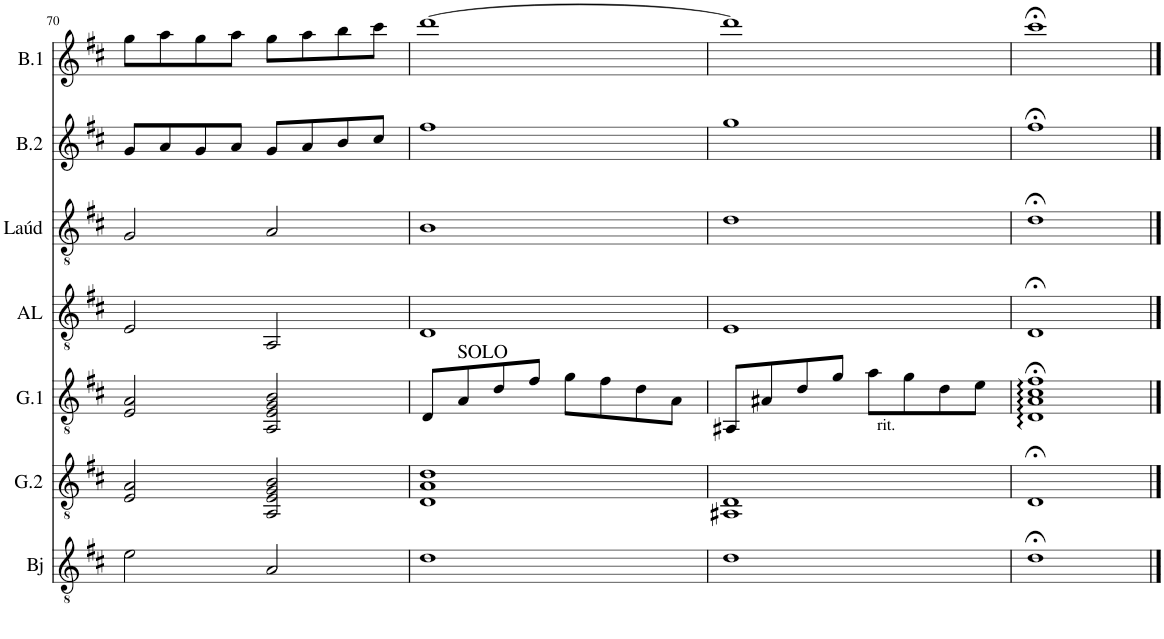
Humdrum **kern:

**kern	**kern	**kern	**harte	**kern	**kern	**kern	**kern
*part7	*part6	*part5	*part5	*part4	*part3	*part2	*part1
*staff7	*staff6	*staff5	*	*staff4	*staff3	*staff2	*staff1
*I"Bajo	*I"Guitarra 2	*I"Guitarra 1	*	*I"Archilaúd	*I"Laúd	*I"Bandurria 2	*I"Bandurria 1
*I'Bj	*I'G.2	*I'G.1	*	*I'AL	*I'Laúd	*I'B.2	*I'B.1
!!LO:PB:g=z
*clefGv2	*clefGv2	*clefGv2	*	*clefGv2	*clefGv2	*clefG2	*clefG2
*Trd7c12	*	*	*	*	*	*	*
*k[f#c#]	*k[f#c#]	*k[f#c#]	*	*k[f#c#]	*k[f#c#]	*k[f#c#]	*k[f#c#]
*M4/4	*M4/4	*M4/4	*	*M4/4	*M4/4	*M4/4	*M4/4
=70	=70	=70	=70	=70	=70	=70	=70
2e\	2E/ 2A/	2E/ 2A/	.	2E/	2G/	8g/L	8gg\L
.	.	.	.	.	.	8a/	8aa\
.	.	.	.	.	.	8g/	8gg\
.	.	.	.	.	.	8a/J	8aa\J
2A/	2AA/ 2E/ 2G/ 2B/	2AA/ 2E/ 2G/ 2B/	.	2AA/	2A/	8g/L	8gg\L
.	.	.	.	.	.	8a/	8aa\
.	.	.	.	.	.	8b/	8bb\
.	.	.	.	.	.	8cc#/J	8ccc#\J
=71	=71	=71	=71	=71	=71	=71	=71
1d	1D 1A 1d	8D/L	.	1D	1B	1ff#	[1ddd
!	!	!	!LO:H:kt=SOLO	!	!	!	!
.	.	8A/	N	.	.	.	.
.	.	8d/	.	.	.	.	.
.	.	8f#/J	.	.	.	.	.
.	.	8g\L	.	.	.	.	.
.	.	8f#\	.	.	.	.	.
.	.	8d\	.	.	.	.	.
.	.	8A\J	.	.	.	.	.
=72	=72	=72	=72	=72	=72	=72	=72
1d	1AA#X 1D	8AA#X/L	.	1E	1d	1gg	1ddd]
.	.	8A#X/	.	.	.	.	.
.	.	8d/	.	.	.	.	.
.	.	8g/J	.	.	.	.	.
.	.	8a\L	.	.	.	.	.
!	!	!LO:TX:b:t=rit.	!	!	!	!	!
.	.	8g\	.	.	.	.	.
.	.	8d\	.	.	.	.	.
.	.	8e\J	.	.	.	.	.
=73	=73	=73	=73	=73	=73	=73	=73
1d;<	1D;<	1D;< 1A;< 1c#;< 1f#;<	.	1D;<	1d;<	1ff#;<	1ccc#;<
==	==	==	==	==	==	==	==
*-	*-	*-	*-	*-	*-	*-	*-
